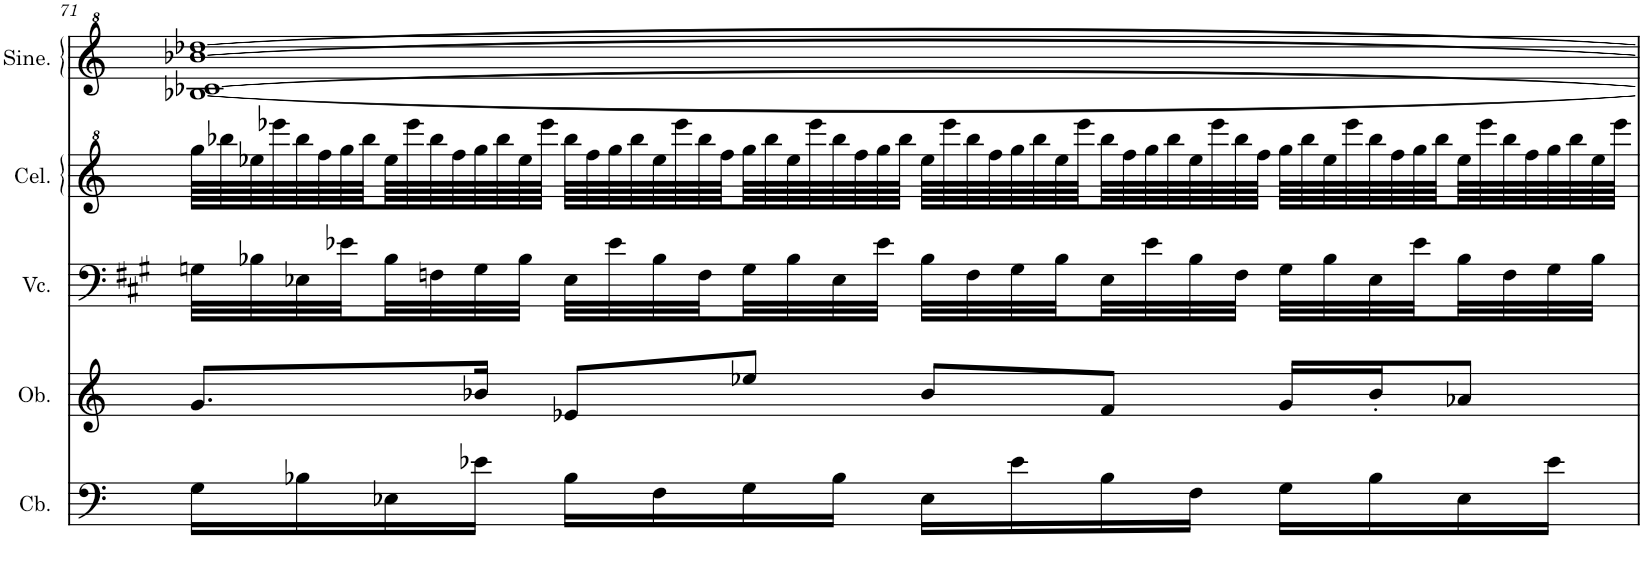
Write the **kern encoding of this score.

**kern	**kern	**kern	**kern	**kern
*part5	*part4	*part3	*part2	*part1
*staff5	*staff4	*staff3	*staff2	*staff1
*I"Contrabass	*I"Oboe	*I"Violoncello	*I"Celesta	*I"Sine Synthesiser
*I'Cb.	*I'Ob.	*I'Vc.	*I'Cel.	*I'Sine.
!!LO:PB:g=z
*clefF4	*clefG2	*clefF4	*clefG^2	*clefG^2
*Trd7c12	*	*	*Trd-7c-12	*
*k[]	*k[]	*k[f#c#g#]	*k[]	*k[]
*M4/4	*M4/4	*M4/4	*M4/4	*M4/4
=71	=71	=71	=71	=71
16G\LL	8.g/L	32Gn\LLL	64ggg\LLLL	[1b-X [1cc-X [1bb-X [1ddd-X
.	.	.	64bbb-X\	.
.	.	32B-X\	64eee-X\	.
.	.	.	64eeee-X\	.
16B-X\	.	32E-X\	64bbb-\	.
.	.	.	64fff\	.
.	.	32e-X\	64ggg\	.
.	.	.	64bbb-\	.
16E-X\	.	32B-\	64eee-\	.
.	.	.	64eeee-\	.
.	.	32Fn\	64bbb-\	.
.	.	.	64fff\	.
16e-X\JJ	16b-X/Jk	32G\	64ggg\	.
.	.	.	64bbb-\	.
.	.	32B-\JJJ	64eee-\	.
.	.	.	64eeee-\JJJJ	.
16B-\LL	8e-X/L	32E-\LLL	64bbb-\LLLL	.
.	.	.	64fff\	.
.	.	32e-\	64ggg\	.
.	.	.	64bbb-\	.
16F\	.	32B-\	64eee-\	.
.	.	.	64eeee-\	.
.	.	32F\	64bbb-\	.
.	.	.	64fff\	.
16G\	8ee-X/J	32G\	64ggg\	.
.	.	.	64bbb-\	.
.	.	32B-\	64eee-\	.
.	.	.	64eeee-\	.
16B-\JJ	.	32E-\	64bbb-\	.
.	.	.	64fff\	.
.	.	32e-\JJJ	64ggg\	.
.	.	.	64bbb-\JJJJ	.
16E-\LL	8b-/L	32B-\LLL	64eee-\LLLL	.
.	.	.	64eeee-\	.
.	.	32F\	64bbb-\	.
.	.	.	64fff\	.
16e-\	.	32G\	64ggg\	.
.	.	.	64bbb-\	.
.	.	32B-\	64eee-\	.
.	.	.	64eeee-\	.
16B-\	8f/J	32E-\	64bbb-\	.
.	.	.	64fff\	.
.	.	32e-\	64ggg\	.
.	.	.	64bbb-\	.
16F\JJ	.	32B-\	64eee-\	.
.	.	.	64eeee-\	.
.	.	32F\JJJ	64bbb-\	.
.	.	.	64fff\JJJJ	.
16G\LL	16g/LL	32G\LLL	64ggg\LLLL	.
.	.	.	64bbb-\	.
.	.	32B-\	64eee-\	.
.	.	.	64eeee-\	.
16B-\	16b-'/J	32E-\	64bbb-\	.
.	.	.	64fff\	.
.	.	32e-\	64ggg\	.
.	.	.	64bbb-\	.
16E-\	8a-X/J	32B-\	64eee-\	.
.	.	.	64eeee-\	.
.	.	32F\	64bbb-\	.
.	.	.	64fff\	.
16e-\JJ	.	32G\	64ggg\	.
.	.	.	64bbb-\	.
.	.	32B-\JJJ	64eee-\	.
.	.	.	64eeee-\JJJJ	.
=	=	=	=	=
*-	*-	*-	*-	*-
